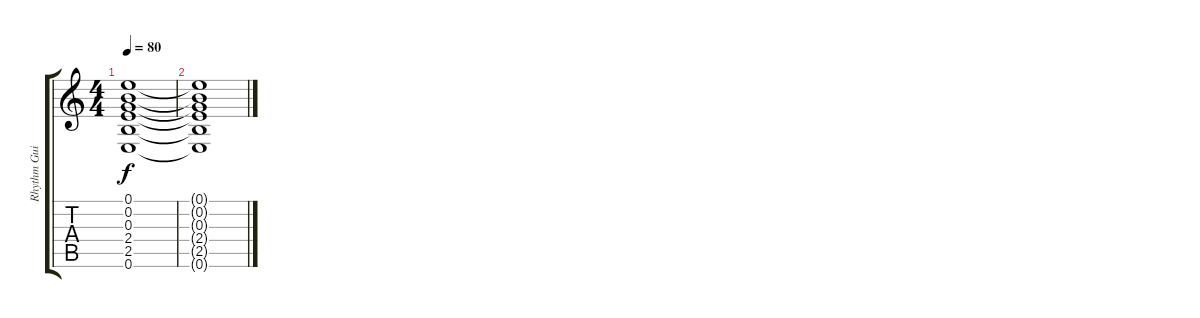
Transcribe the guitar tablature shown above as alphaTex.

\track ("Rhythm Guitar" "Rhythm Gui") {instrument electricguitarjazz}
\staff {score tabs}
\tuning (E4 B3 G3 D3 A2 E2) {hide}
\ts (4 4)
\tempo 80
\clef g2
\ks c
(0.1 0.2 0.3 2.4 2.5 0.6).1{dy f} |
(0.1{t} 0.2{t} 0.3{t} 2.4{t} 2.5{t} 0.6{t}).1
